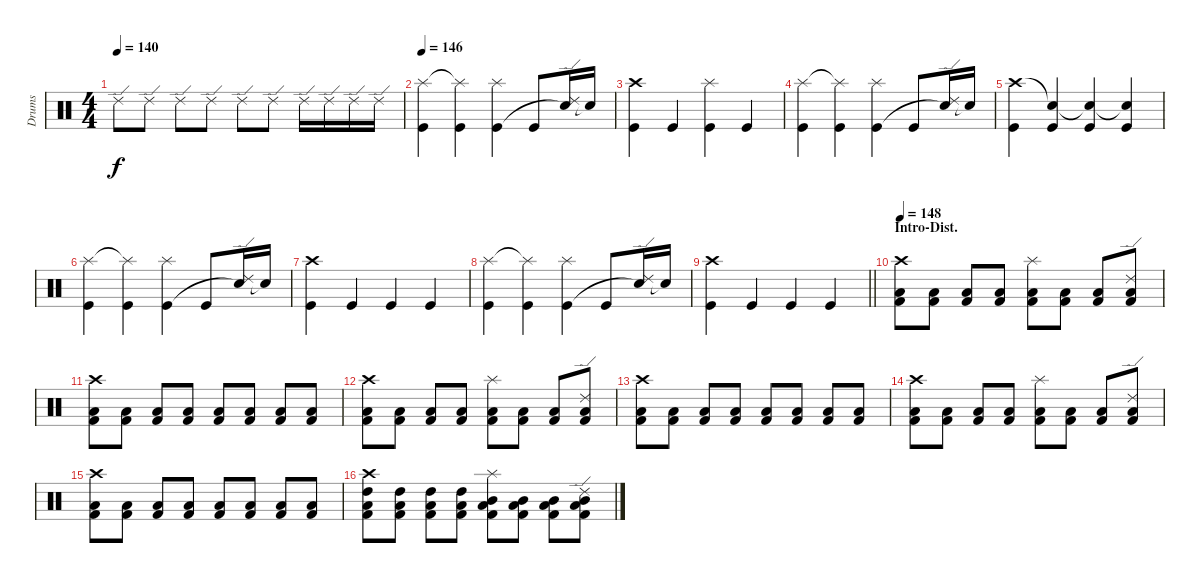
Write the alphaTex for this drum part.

\track ("Drums" "Drums") {instrument percussion}
\staff {score}
\articulation defaults
\ts (4 4)
\tempo 140
\clef neutral
\ks c "Ride (edge) 2".8{dy f} "Ride (edge) 2".8 "Ride (edge) 2".8 "Ride (edge) 2".8 "Ride (edge) 2".8 "Ride (edge) 2".8 "Ride (edge) 2".16 "Ride (edge) 2".16 "Ride (edge) 2".16 "Ride (edge) 2".16
|
\tempo 146
("Splash (hit)" "Kick (hit)").4 ("Splash (hit)"{t} "Kick (hit)").4 ("Splash (hit)" "Kick (hit)").4 "Kick (hit)".8 ("Ride (edge) 2" "Snare (hit)"{t}).16 "Snare (hit)"{t}.16 |
("Crash high (hit)" "Kick (hit)").4 "Kick (hit)".4 ("Splash (hit)" "Kick (hit)").4 "Kick (hit)".4 |
("Splash (hit)" "Kick (hit)").4 ("Splash (hit)"{t} "Kick (hit)").4 ("Splash (hit)" "Kick (hit)").4 "Kick (hit)".8 ("Ride (edge) 2" "Snare (hit)"{t}).16 "Snare (hit)"{t}.16 |
("Crash high (hit)" "Kick (hit)").4 ("Snare (hit)"{t} "Kick (hit)").4 ("Snare (hit)"{t} "Kick (hit)").4 ("Snare (hit)"{t} "Kick (hit)").4 |
("Splash (hit)" "Kick (hit)").4 ("Splash (hit)"{t} "Kick (hit)").4 ("Splash (hit)" "Kick (hit)").4 "Kick (hit)".8 ("Ride (edge) 2" "Snare (hit)"{t}).16 "Snare (hit)"{t}.16 |
("Crash high (hit)" "Kick (hit)").4 "Kick (hit)".4 "Kick (hit)".4 "Kick (hit)".4 |
("Splash (hit)" "Kick (hit)").4 ("Splash (hit)"{t} "Kick (hit)").4 ("Splash (hit)" "Kick (hit)").4 "Kick (hit)".8 ("Ride (edge) 2" "Snare (hit)"{t}).16 "Snare (hit)"{t}.16 |
\barLineRight lightlight
("Crash high (hit)" "Kick (hit)").4 "Kick (hit)".4 "Kick (hit)".4 "Kick (hit)".4 |
\section ("" "Intro-Dist.")
\tempo 148
("Crash high (hit)" "Low Floor Tom (hit)" "Kick (hit) 2").8 ("Low Floor Tom (hit)" "Kick (hit) 2").8 ("Low Floor Tom (hit)" "Kick (hit) 2").8 ("Low Floor Tom (hit)" "Kick (hit) 2").8 ("Splash (hit)" "Low Floor Tom (hit)" "Kick (hit) 2").8 ("Low Floor Tom (hit)" "Kick (hit) 2").8 ("Low Floor Tom (hit)" "Kick (hit) 2").8 ("Ride (edge) 2" "Low Floor Tom (hit)" "Kick (hit) 2").8 |
("Crash high (hit)" "Low Floor Tom (hit)" "Kick (hit) 2").8 ("Low Floor Tom (hit)" "Kick (hit) 2").8 ("Low Floor Tom (hit)" "Kick (hit) 2").8 ("Low Floor Tom (hit)" "Kick (hit) 2").8 ("Low Floor Tom (hit)" "Kick (hit) 2").8 ("Low Floor Tom (hit)" "Kick (hit) 2").8 ("Low Floor Tom (hit)" "Kick (hit) 2").8 ("Low Floor Tom (hit)" "Kick (hit) 2").8 |
("Crash high (hit)" "Low Floor Tom (hit)" "Kick (hit) 2").8 ("Low Floor Tom (hit)" "Kick (hit) 2").8 ("Low Floor Tom (hit)" "Kick (hit) 2").8 ("Low Floor Tom (hit)" "Kick (hit) 2").8 ("Splash (hit)" "Low Floor Tom (hit)" "Kick (hit) 2").8 ("Low Floor Tom (hit)" "Kick (hit) 2").8 ("Low Floor Tom (hit)" "Kick (hit) 2").8 ("Ride (edge) 2" "Low Floor Tom (hit)" "Kick (hit) 2").8 |
("Crash high (hit)" "Low Floor Tom (hit)" "Kick (hit) 2").8 ("Low Floor Tom (hit)" "Kick (hit) 2").8 ("Low Floor Tom (hit)" "Kick (hit) 2").8 ("Low Floor Tom (hit)" "Kick (hit) 2").8 ("Low Floor Tom (hit)" "Kick (hit) 2").8 ("Low Floor Tom (hit)" "Kick (hit) 2").8 ("Low Floor Tom (hit)" "Kick (hit) 2").8 ("Low Floor Tom (hit)" "Kick (hit) 2").8 |
("Crash high (hit)" "Low Floor Tom (hit)" "Kick (hit) 2").8 ("Low Floor Tom (hit)" "Kick (hit) 2").8 ("Low Floor Tom (hit)" "Kick (hit) 2").8 ("Low Floor Tom (hit)" "Kick (hit) 2").8 ("Splash (hit)" "Low Floor Tom (hit)" "Kick (hit) 2").8 ("Low Floor Tom (hit)" "Kick (hit) 2").8 ("Low Floor Tom (hit)" "Kick (hit) 2").8 ("Ride (edge) 2" "Low Floor Tom (hit)" "Kick (hit) 2").8 |
("Crash high (hit)" "Low Floor Tom (hit)" "Kick (hit) 2").8 ("Low Floor Tom (hit)" "Kick (hit) 2").8 ("Low Floor Tom (hit)" "Kick (hit) 2").8 ("Low Floor Tom (hit)" "Kick (hit) 2").8 ("Low Floor Tom (hit)" "Kick (hit) 2").8 ("Low Floor Tom (hit)" "Kick (hit) 2").8 ("Low Floor Tom (hit)" "Kick (hit) 2").8 ("Low Floor Tom (hit)" "Kick (hit) 2").8 |
("Crash high (hit)" "Low Floor Tom (hit)" "High Tom (hit)" "Kick (hit) 2").8 ("Low Floor Tom (hit)" "High Tom (hit)" "Kick (hit) 2").8 ("Low Floor Tom (hit)" "High Tom (hit)" "Kick (hit) 2").8 ("Low Floor Tom (hit)" "High Tom (hit)" "Kick (hit) 2").8 ("Splash (hit)" "Low Floor Tom (hit)" "Mid Tom (hit)" "Kick (hit) 2").8 ("Low Floor Tom (hit)" "Mid Tom (hit)" "Kick (hit) 2").8 ("Low Floor Tom (hit)" "Mid Tom (hit)" "Kick (hit) 2").8 ("Ride (edge) 2" "Low Floor Tom (hit)" "Mid Tom (hit)" "Kick (hit) 2").8
